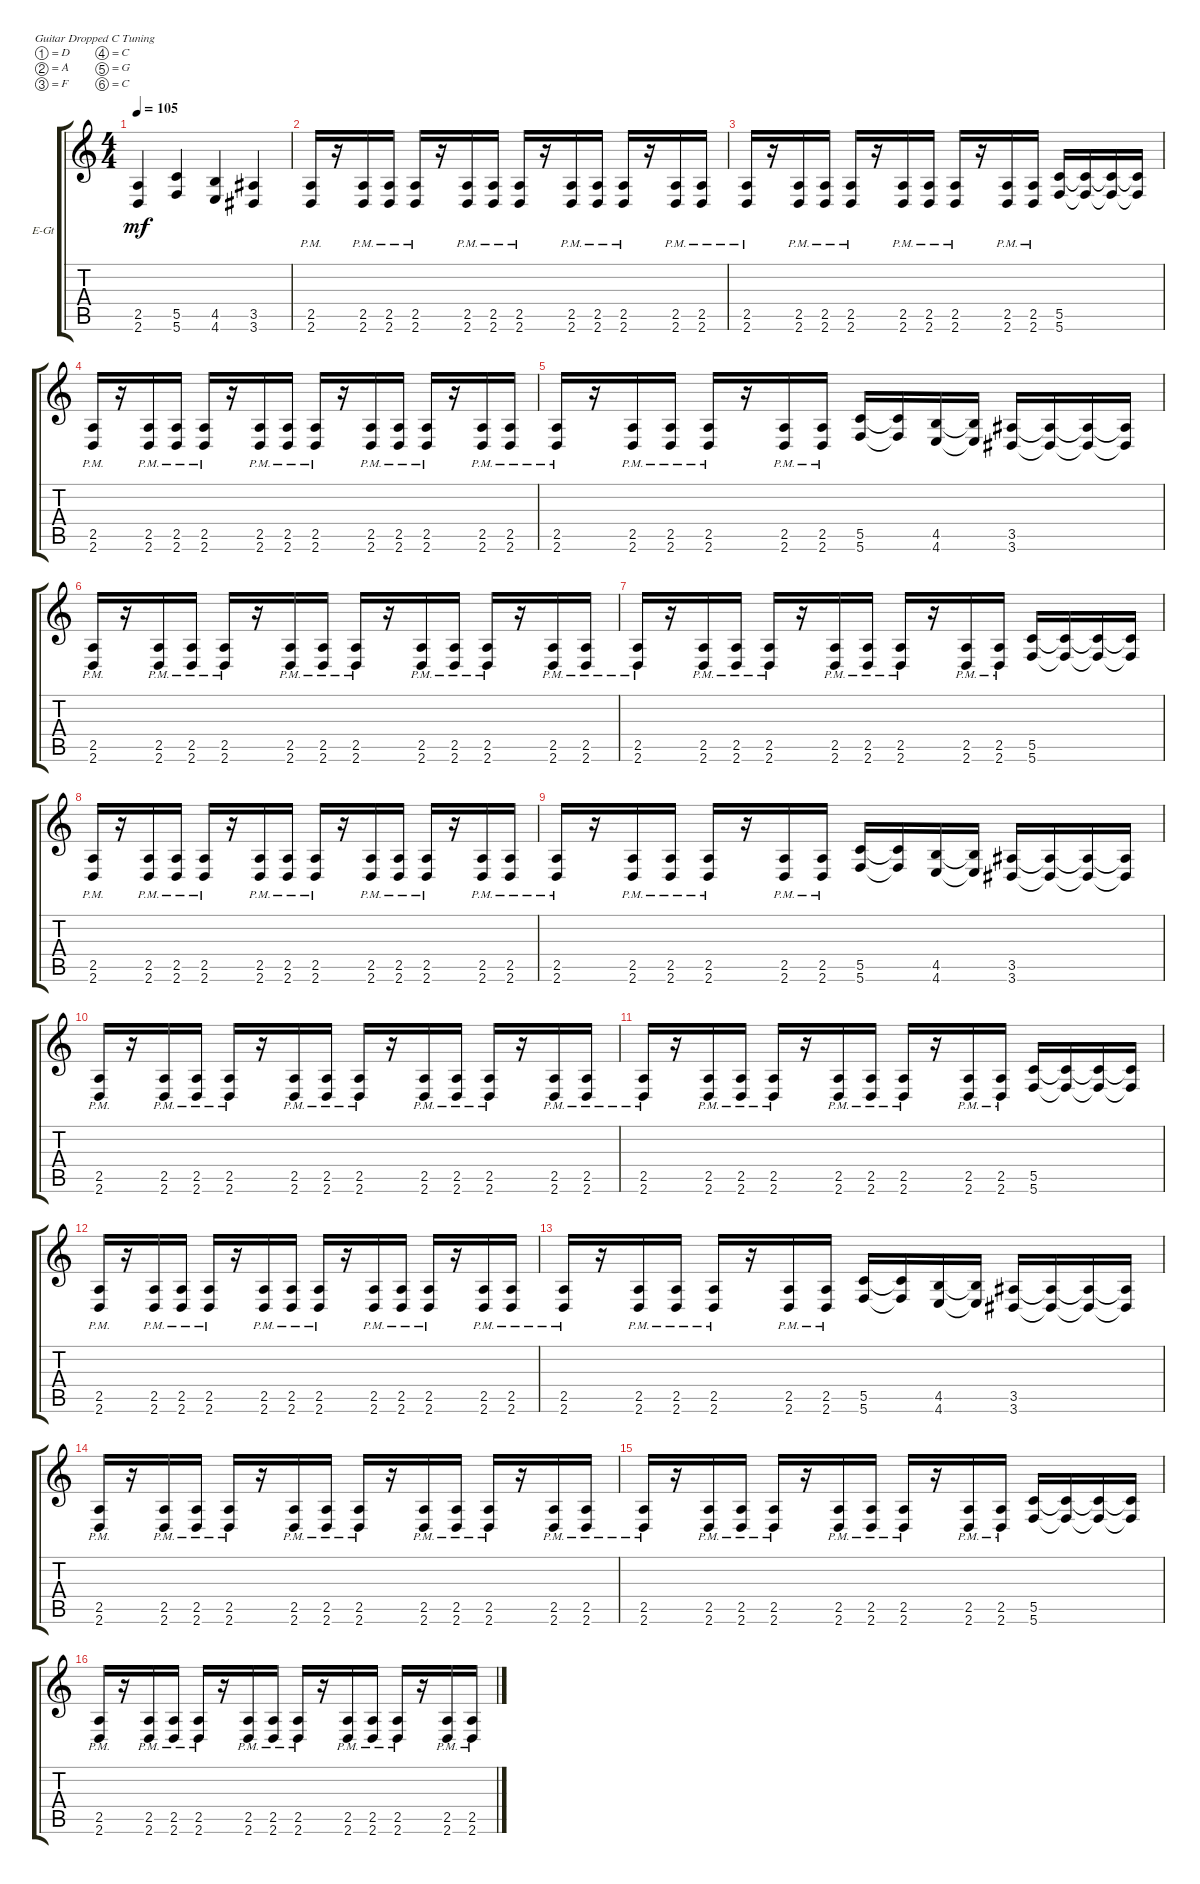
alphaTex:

\defaultSystemsLayout 4
\bracketExtendMode groupsimilarinstruments
\firstSystemTrackNameOrientation horizontal
\otherSystemsTrackNameOrientation horizontal
\track ("Electric Guitar" "E-Gt") {instrument distortionguitar}
\staff {score tabs}
\tuning (D4 A3 F3 C3 G2 C2)
\ts (4 4)
\tempo 105
\clef g2
\ks c
(2.6 2.5).4{dy mf} (5.6 5.5).4 (4.6 4.5).4 (3.6 3.5).4 |
(2.6{pm} 2.5{pm}).16 r.16 (2.6{pm} 2.5{pm}).16 (2.6{pm} 2.5{pm}).16 (2.6{pm} 2.5{pm}).16 r.16 (2.6{pm} 2.5{pm}).16 (2.6{pm} 2.5{pm}).16 (2.6{pm} 2.5{pm}).16 r.16 (2.6{pm} 2.5{pm}).16 (2.6{pm} 2.5{pm}).16 (2.6{pm} 2.5{pm}).16 r.16 (2.6{pm} 2.5{pm}).16 (2.6{pm} 2.5{pm}).16 |
(2.6{pm} 2.5{pm}).16 r.16 (2.6{pm} 2.5{pm}).16 (2.6{pm} 2.5{pm}).16 (2.6{pm} 2.5{pm}).16 r.16 (2.6{pm} 2.5{pm}).16 (2.6{pm} 2.5{pm}).16 (2.6{pm} 2.5{pm}).16 r.16 (2.6{pm} 2.5{pm}).16 (2.6{pm} 2.5{pm}).16 (5.6 5.5).16 (5.6{t} 5.5{t}).16 (5.6{t} 5.5{t}).16 (5.6{t} 5.5{t}).16 |
(2.6{pm} 2.5{pm}).16 r.16 (2.6{pm} 2.5{pm}).16 (2.6{pm} 2.5{pm}).16 (2.6{pm} 2.5{pm}).16 r.16 (2.6{pm} 2.5{pm}).16 (2.6{pm} 2.5{pm}).16 (2.6{pm} 2.5{pm}).16 r.16 (2.6{pm} 2.5{pm}).16 (2.6{pm} 2.5{pm}).16 (2.6{pm} 2.5{pm}).16 r.16 (2.6{pm} 2.5{pm}).16 (2.6{pm} 2.5{pm}).16 |
(2.6{pm} 2.5{pm}).16 r.16 (2.6{pm} 2.5{pm}).16 (2.6{pm} 2.5{pm}).16 (2.6{pm} 2.5{pm}).16 r.16 (2.6{pm} 2.5{pm}).16 (2.6{pm} 2.5{pm}).16 (5.6 5.5).16 (5.6{t} 5.5{t}).16 (4.6 4.5).16 (4.6{t} 4.5{t}).16 (3.6 3.5).16 (3.6{t} 3.5{t}).16 (3.6{t} 3.5{t}).16 (3.6{t} 3.5{t}).16 |
(2.6{pm} 2.5{pm}).16 r.16 (2.6{pm} 2.5{pm}).16 (2.6{pm} 2.5{pm}).16 (2.6{pm} 2.5{pm}).16 r.16 (2.6{pm} 2.5{pm}).16 (2.6{pm} 2.5{pm}).16 (2.6{pm} 2.5{pm}).16 r.16 (2.6{pm} 2.5{pm}).16 (2.6{pm} 2.5{pm}).16 (2.6{pm} 2.5{pm}).16 r.16 (2.6{pm} 2.5{pm}).16 (2.6{pm} 2.5{pm}).16 |
(2.6{pm} 2.5{pm}).16 r.16 (2.6{pm} 2.5{pm}).16 (2.6{pm} 2.5{pm}).16 (2.6{pm} 2.5{pm}).16 r.16 (2.6{pm} 2.5{pm}).16 (2.6{pm} 2.5{pm}).16 (2.6{pm} 2.5{pm}).16 r.16 (2.6{pm} 2.5{pm}).16 (2.6{pm} 2.5{pm}).16 (5.6 5.5).16 (5.6{t} 5.5{t}).16 (5.6{t} 5.5{t}).16 (5.6{t} 5.5{t}).16 |
(2.6{pm} 2.5{pm}).16 r.16 (2.6{pm} 2.5{pm}).16 (2.6{pm} 2.5{pm}).16 (2.6{pm} 2.5{pm}).16 r.16 (2.6{pm} 2.5{pm}).16 (2.6{pm} 2.5{pm}).16 (2.6{pm} 2.5{pm}).16 r.16 (2.6{pm} 2.5{pm}).16 (2.6{pm} 2.5{pm}).16 (2.6{pm} 2.5{pm}).16 r.16 (2.6{pm} 2.5{pm}).16 (2.6{pm} 2.5{pm}).16 |
(2.6{pm} 2.5{pm}).16 r.16 (2.6{pm} 2.5{pm}).16 (2.6{pm} 2.5{pm}).16 (2.6{pm} 2.5{pm}).16 r.16 (2.6{pm} 2.5{pm}).16 (2.6{pm} 2.5{pm}).16 (5.6 5.5).16 (5.6{t} 5.5{t}).16 (4.6 4.5).16 (4.6{t} 4.5{t}).16 (3.6 3.5).16 (3.6{t} 3.5{t}).16 (3.6{t} 3.5{t}).16 (3.6{t} 3.5{t}).16 |
(2.6{pm} 2.5{pm}).16 r.16 (2.6{pm} 2.5{pm}).16 (2.6{pm} 2.5{pm}).16 (2.6{pm} 2.5{pm}).16 r.16 (2.6{pm} 2.5{pm}).16 (2.6{pm} 2.5{pm}).16 (2.6{pm} 2.5{pm}).16 r.16 (2.6{pm} 2.5{pm}).16 (2.6{pm} 2.5{pm}).16 (2.6{pm} 2.5{pm}).16 r.16 (2.6{pm} 2.5{pm}).16 (2.6{pm} 2.5{pm}).16 |
(2.6{pm} 2.5{pm}).16 r.16 (2.6{pm} 2.5{pm}).16 (2.6{pm} 2.5{pm}).16 (2.6{pm} 2.5{pm}).16 r.16 (2.6{pm} 2.5{pm}).16 (2.6{pm} 2.5{pm}).16 (2.6{pm} 2.5{pm}).16 r.16 (2.6{pm} 2.5{pm}).16 (2.6{pm} 2.5{pm}).16 (5.6 5.5).16 (5.6{t} 5.5{t}).16 (5.6{t} 5.5{t}).16 (5.6{t} 5.5{t}).16 |
(2.6{pm} 2.5{pm}).16 r.16 (2.6{pm} 2.5{pm}).16 (2.6{pm} 2.5{pm}).16 (2.6{pm} 2.5{pm}).16 r.16 (2.6{pm} 2.5{pm}).16 (2.6{pm} 2.5{pm}).16 (2.6{pm} 2.5{pm}).16 r.16 (2.6{pm} 2.5{pm}).16 (2.6{pm} 2.5{pm}).16 (2.6{pm} 2.5{pm}).16 r.16 (2.6{pm} 2.5{pm}).16 (2.6{pm} 2.5{pm}).16 |
(2.6{pm} 2.5{pm}).16 r.16 (2.6{pm} 2.5{pm}).16 (2.6{pm} 2.5{pm}).16 (2.6{pm} 2.5{pm}).16 r.16 (2.6{pm} 2.5{pm}).16 (2.6{pm} 2.5{pm}).16 (5.6 5.5).16 (5.6{t} 5.5{t}).16 (4.6 4.5).16 (4.6{t} 4.5{t}).16 (3.6 3.5).16 (3.6{t} 3.5{t}).16 (3.6{t} 3.5{t}).16 (3.6{t} 3.5{t}).16 |
(2.6{pm} 2.5{pm}).16 r.16 (2.6{pm} 2.5{pm}).16 (2.6{pm} 2.5{pm}).16 (2.6{pm} 2.5{pm}).16 r.16 (2.6{pm} 2.5{pm}).16 (2.6{pm} 2.5{pm}).16 (2.6{pm} 2.5{pm}).16 r.16 (2.6{pm} 2.5{pm}).16 (2.6{pm} 2.5{pm}).16 (2.6{pm} 2.5{pm}).16 r.16 (2.6{pm} 2.5{pm}).16 (2.6{pm} 2.5{pm}).16 |
(2.6{pm} 2.5{pm}).16 r.16 (2.6{pm} 2.5{pm}).16 (2.6{pm} 2.5{pm}).16 (2.6{pm} 2.5{pm}).16 r.16 (2.6{pm} 2.5{pm}).16 (2.6{pm} 2.5{pm}).16 (2.6{pm} 2.5{pm}).16 r.16 (2.6{pm} 2.5{pm}).16 (2.6{pm} 2.5{pm}).16 (5.6 5.5).16 (5.6{t} 5.5{t}).16 (5.6{t} 5.5{t}).16 (5.6{t} 5.5{t}).16 |
(2.6{pm} 2.5{pm}).16 r.16 (2.6{pm} 2.5{pm}).16 (2.6{pm} 2.5{pm}).16 (2.6{pm} 2.5{pm}).16 r.16 (2.6{pm} 2.5{pm}).16 (2.6{pm} 2.5{pm}).16 (2.6{pm} 2.5{pm}).16 r.16 (2.6{pm} 2.5{pm}).16 (2.6{pm} 2.5{pm}).16 (2.6{pm} 2.5{pm}).16 r.16 (2.6{pm} 2.5{pm}).16 (2.6{pm} 2.5{pm}).16
